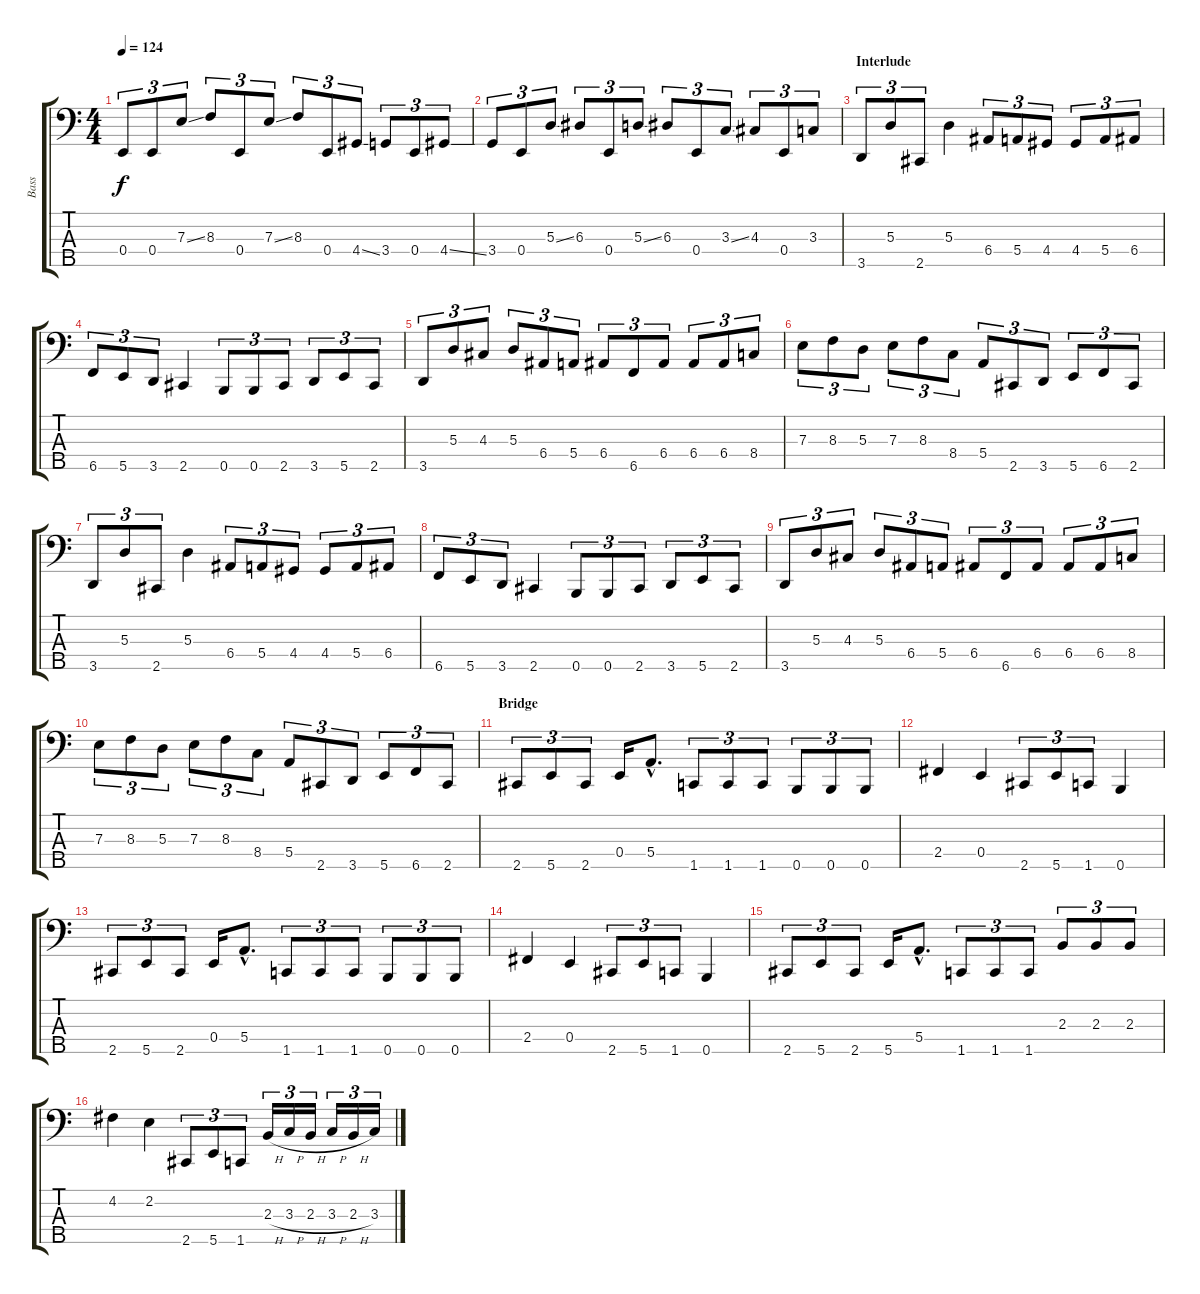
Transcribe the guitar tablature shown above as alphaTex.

\track ("Bass" "Bass") {instrument electricbasspick}
\staff {score tabs}
\tuning (G2 D2 A1 E1 B0) {hide}
\ts (4 4)
\tempo 124
\clef f4
\ks c
0.4.8{tu (3 2) dy f} 0.4.8{tu (3 2)} 7.3{ss}.8{tu (3 2)} 8.3.8{tu (3 2)} 0.4.8{tu (3 2)} 7.3{ss}.8{tu (3 2)} 8.3.8{tu (3 2)} 0.4.8{tu (3 2)} 4.4{ss}.8{tu (3 2)} 3.4.8{tu (3 2)} 0.4.8{tu (3 2)} 4.4{ss}.8{tu (3 2)} |
3.4.8{tu (3 2)} 0.4.8{tu (3 2)} 5.3{ss}.8{tu (3 2)} 6.3.8{tu (3 2)} 0.4.8{tu (3 2)} 5.3{ss}.8{tu (3 2)} 6.3.8{tu (3 2)} 0.4.8{tu (3 2)} 3.3{ss}.8{tu (3 2)} 4.3.8{tu (3 2)} 0.4.8{tu (3 2)} 3.3.8{tu (3 2)} |
\section ("" "Interlude")
3.5.8{tu (3 2)} 5.3.8{tu (3 2)} 2.5.8{tu (3 2)} 5.3.4 6.4.8{tu (3 2)} 5.4.8{tu (3 2)} 4.4.8{tu (3 2)} 4.4.8{tu (3 2)} 5.4.8{tu (3 2)} 6.4.8{tu (3 2)} |
6.5.8{tu (3 2)} 5.5.8{tu (3 2)} 3.5.8{tu (3 2)} 2.5.4 0.5.8{tu (3 2)} 0.5.8{tu (3 2)} 2.5.8{tu (3 2)} 3.5.8{tu (3 2)} 5.5.8{tu (3 2)} 2.5.8{tu (3 2)} |
3.5.8{tu (3 2)} 5.3.8{tu (3 2)} 4.3.8{tu (3 2)} 5.3.8{tu (3 2)} 6.4.8{tu (3 2)} 5.4.8{tu (3 2)} 6.4.8{tu (3 2)} 6.5.8{tu (3 2)} 6.4.8{tu (3 2)} 6.4.8{tu (3 2)} 6.4.8{tu (3 2)} 8.4.8{tu (3 2)} |
7.3.8{tu (3 2)} 8.3.8{tu (3 2)} 5.3.8{tu (3 2)} 7.3.8{tu (3 2)} 8.3.8{tu (3 2)} 8.4.8{tu (3 2)} 5.4.8{tu (3 2)} 2.5.8{tu (3 2)} 3.5.8{tu (3 2)} 5.5.8{tu (3 2)} 6.5.8{tu (3 2)} 2.5.8{tu (3 2)} |
3.5.8{tu (3 2)} 5.3.8{tu (3 2)} 2.5.8{tu (3 2)} 5.3.4 6.4.8{tu (3 2)} 5.4.8{tu (3 2)} 4.4.8{tu (3 2)} 4.4.8{tu (3 2)} 5.4.8{tu (3 2)} 6.4.8{tu (3 2)} |
6.5.8{tu (3 2)} 5.5.8{tu (3 2)} 3.5.8{tu (3 2)} 2.5.4 0.5.8{tu (3 2)} 0.5.8{tu (3 2)} 2.5.8{tu (3 2)} 3.5.8{tu (3 2)} 5.5.8{tu (3 2)} 2.5.8{tu (3 2)} |
3.5.8{tu (3 2)} 5.3.8{tu (3 2)} 4.3.8{tu (3 2)} 5.3.8{tu (3 2)} 6.4.8{tu (3 2)} 5.4.8{tu (3 2)} 6.4.8{tu (3 2)} 6.5.8{tu (3 2)} 6.4.8{tu (3 2)} 6.4.8{tu (3 2)} 6.4.8{tu (3 2)} 8.4.8{tu (3 2)} |
7.3.8{tu (3 2)} 8.3.8{tu (3 2)} 5.3.8{tu (3 2)} 7.3.8{tu (3 2)} 8.3.8{tu (3 2)} 8.4.8{tu (3 2)} 5.4.8{tu (3 2)} 2.5.8{tu (3 2)} 3.5.8{tu (3 2)} 5.5.8{tu (3 2)} 6.5.8{tu (3 2)} 2.5.8{tu (3 2)} |
\section ("" "Bridge")
2.5.8{tu (3 2)} 5.5.8{tu (3 2)} 2.5.8{tu (3 2)} 0.4.16 5.4{hac}.8{d} 1.5.8{tu (3 2)} 1.5.8{tu (3 2)} 1.5.8{tu (3 2)} 0.5.8{tu (3 2)} 0.5.8{tu (3 2)} 0.5.8{tu (3 2)} |
2.4.4 0.4.4 2.5.8{tu (3 2)} 5.5.8{tu (3 2)} 1.5.8{tu (3 2)} 0.5.4 |
2.5.8{tu (3 2)} 5.5.8{tu (3 2)} 2.5.8{tu (3 2)} 0.4.16 5.4{hac}.8{d} 1.5.8{tu (3 2)} 1.5.8{tu (3 2)} 1.5.8{tu (3 2)} 0.5.8{tu (3 2)} 0.5.8{tu (3 2)} 0.5.8{tu (3 2)} |
2.4.4 0.4.4 2.5.8{tu (3 2)} 5.5.8{tu (3 2)} 1.5.8{tu (3 2)} 0.5.4 |
2.5.8{tu (3 2)} 5.5.8{tu (3 2)} 2.5.8{tu (3 2)} 5.5.16 5.4{hac}.8{d} 1.5.8{tu (3 2)} 1.5.8{tu (3 2)} 1.5.8{tu (3 2)} 2.3.8{tu (3 2)} 2.3.8{tu (3 2)} 2.3.8{tu (3 2)} |
4.2.4 2.2.4 2.5.8{tu (3 2)} 5.5.8{tu (3 2)} 1.5.8{tu (3 2)} 2.3{h}.16{tu (3 2)} 3.3{h}.16{tu (3 2)} 2.3{h}.16{tu (3 2)} 3.3{h}.16{tu (3 2)} 2.3{h}.16{tu (3 2)} 3.3.16{tu (3 2)}
